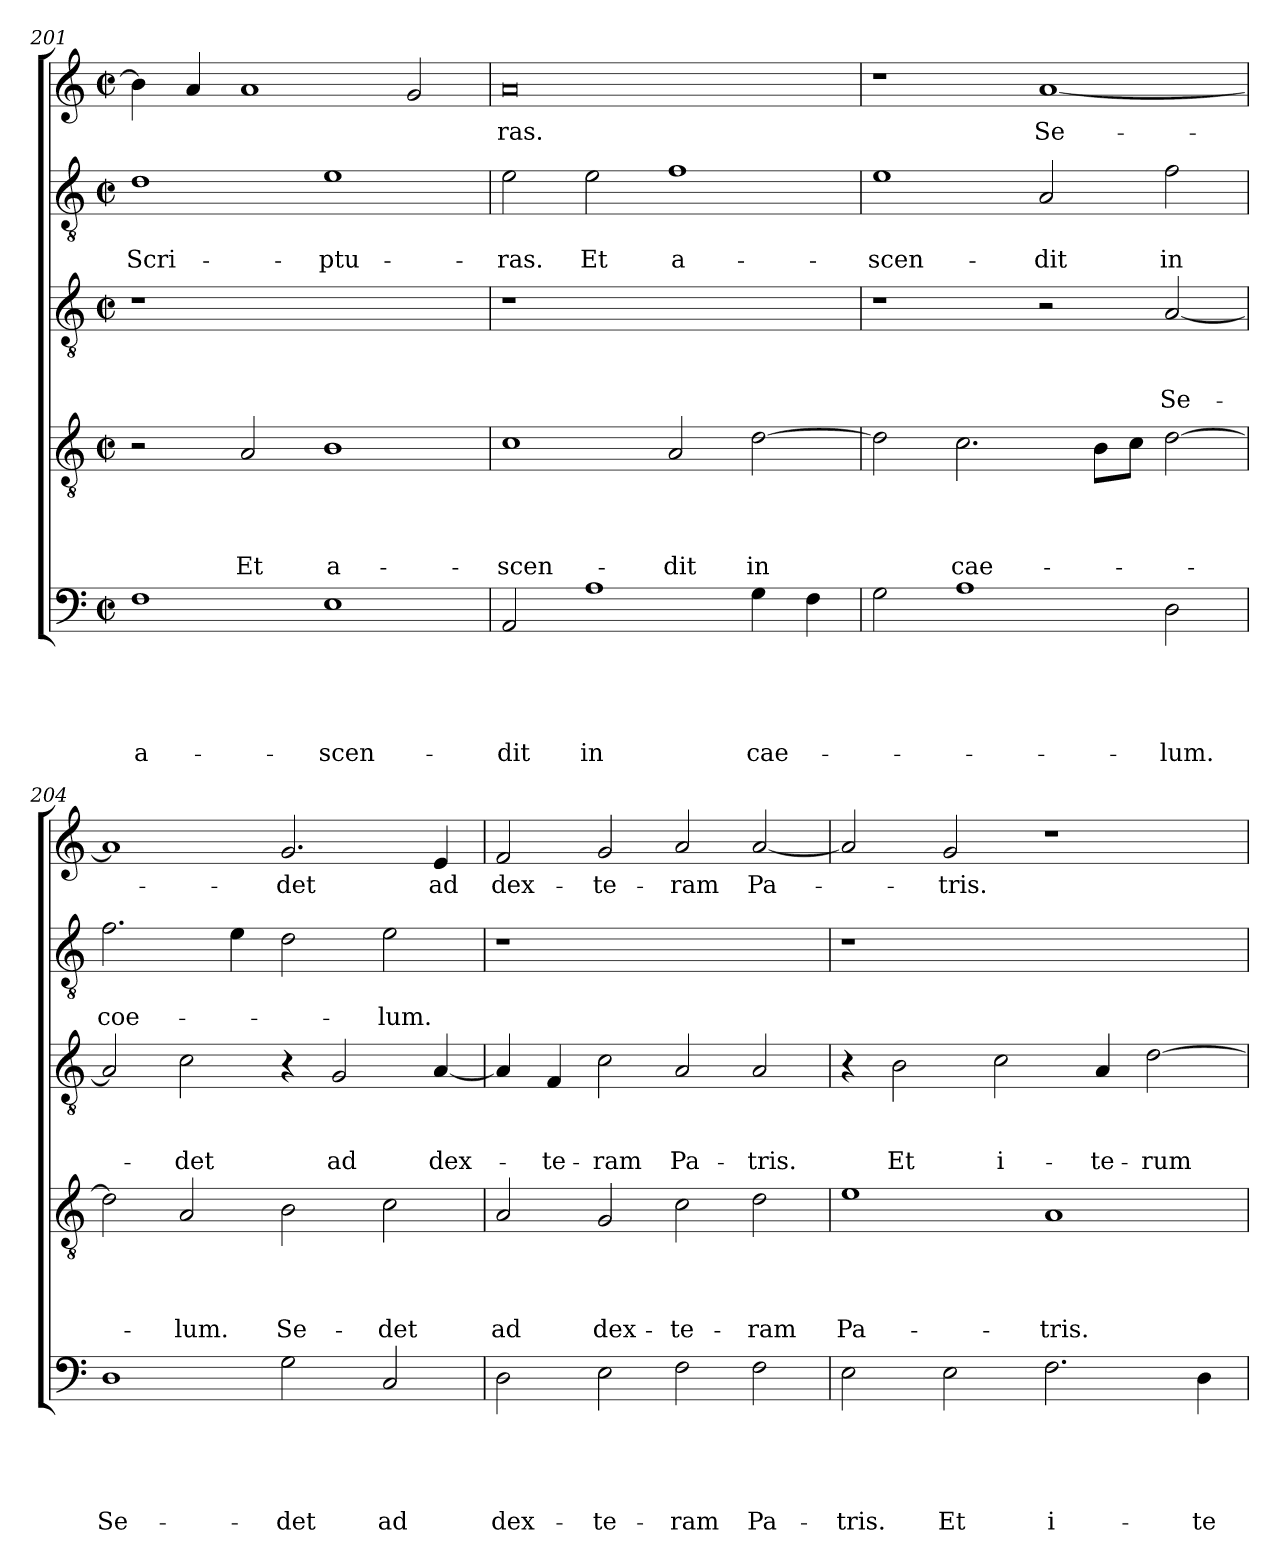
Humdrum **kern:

**kern	**text	**text	**text	**text	**text	**kern	**text	**text	**text	**text	**kern	**text	**text	**text	**kern	**text	**text	**kern	**text
*part5	*part5	*part5	*part5	*part5	*part5	*part4	*part4	*part4	*part4	*part4	*part3	*part3	*part3	*part3	*part2	*part2	*part2	*part1	*part1
*staff5	*staff5	*staff5	*staff5	*staff5	*staff5	*staff4	*staff4	*staff4	*staff4	*staff4	*staff3	*staff3	*staff3	*staff3	*staff2	*staff2	*staff2	*staff1	*staff1
*clefF4	*	*	*	*	*	*clefGv2	*	*	*	*	*clefGv2	*	*	*	*clefGv2	*	*	*clefG2	*
*k[]	*	*	*	*	*	*k[]	*	*	*	*	*k[]	*	*	*	*k[]	*	*	*k[]	*
*C:	*	*	*	*	*	*C:	*	*	*	*	*C:	*	*	*	*C:	*	*	*C:	*
*M2/2	*	*	*	*	*	*M2/2	*	*	*	*	*M2/2	*	*	*	*M2/2	*	*	*M2/2	*
*met(c|)	*	*	*	*	*	*met(c|)	*	*	*	*	*met(c|)	*	*	*	*met(c|)	*	*	*met(c|)	*
=201	=201	=201	=201	=201	=201	=201	=201	=201	=201	=201	=201	=201	=201	=201	=201	=201	=201	=201	=201
1F	.	.	.	.	a-	2r	.	.	.	.	1r	.	.	.	1d	.	Scri-	4b\]	.
.	.	.	.	.	.	.	.	.	.	.	.	.	.	.	.	.	.	4a/	.
.	.	.	.	.	.	2A/	.	.	.	Et	.	.	.	.	.	.	.	1a	.
1E	.	.	.	.	-scen-	1B	.	.	.	a-	1ryy	.	.	.	1e	.	-ptu-	.	.
.	.	.	.	.	.	.	.	.	.	.	.	.	.	.	.	.	.	2g/	.
=202	=202	=202	=202	=202	=202	=202	=202	=202	=202	=202	=202	=202	=202	=202	=202	=202	=202	=202	=202
2AA/	.	.	.	.	-dit	1c	.	.	.	-scen-	1r	.	.	.	2e\	.	-ras.	0a	-ras.
1A	.	.	.	.	in	.	.	.	.	.	.	.	.	.	2e\	.	Et	.	.
.	.	.	.	.	.	2A/	.	.	.	-dit	1ryy	.	.	.	1f	.	a-	.	.
4G\	.	.	.	.	cae-	[2d\	.	.	.	in	.	.	.	.	.	.	.	.	.
4F\	.	.	.	.	.	.	.	.	.	.	.	.	.	.	.	.	.	.	.
!!LO:LB:g=z
=203	=203	=203	=203	=203	=203	=203	=203	=203	=203	=203	=203	=203	=203	=203	=203	=203	=203	=203	=203
2G\	.	.	.	.	.	2d\]	.	.	.	.	1r	.	.	.	1e	.	-scen-	1r	.
1A	.	.	.	.	.	2.c\	.	.	.	cae-	.	.	.	.	.	.	.	.	.
.	.	.	.	.	.	.	.	.	.	.	2r	.	.	.	2A/	.	-dit	[1a	Se-
.	.	.	.	.	.	8B\L	.	.	.	.	.	.	.	.	.	.	.	.	.
.	.	.	.	.	.	8c\J	.	.	.	.	.	.	.	.	.	.	.	.	.
2D\	.	.	.	.	-lum.	[2d\	.	.	.	.	[2A/	.	.	Se-	2f\	.	in	.	.
=204	=204	=204	=204	=204	=204	=204	=204	=204	=204	=204	=204	=204	=204	=204	=204	=204	=204	=204	=204
1D	.	.	.	.	Se-	2d\]	.	.	.	.	2A/]	.	.	.	2.f\	.	coe-	1a]	.
.	.	.	.	.	.	2A/	.	.	.	-lum.	2c\	.	.	-det	.	.	.	.	.
.	.	.	.	.	.	.	.	.	.	.	.	.	.	.	4e\	.	.	.	.
2G\	.	.	.	.	-det	2B\	.	.	.	Se-	4r	.	.	.	2d\	.	.	2.g/	-det
.	.	.	.	.	.	.	.	.	.	.	2G/	.	.	ad	.	.	.	.	.
2C/	.	.	.	.	ad	2c\	.	.	.	-det	.	.	.	.	2e\	.	-lum.	.	.
.	.	.	.	.	.	.	.	.	.	.	[4A/	.	.	dex-	.	.	.	4e/	ad
=205	=205	=205	=205	=205	=205	=205	=205	=205	=205	=205	=205	=205	=205	=205	=205	=205	=205	=205	=205
2D\	.	.	.	.	dex-	2A/	.	.	.	ad	4A/]	.	.	.	1r	.	.	2f/	dex-
.	.	.	.	.	.	.	.	.	.	.	4F/	.	.	-te-	.	.	.	.	.
2E\	.	.	.	.	-te-	2G/	.	.	.	dex-	2c\	.	.	-ram	.	.	.	2g/	-te-
2F\	.	.	.	.	-ram	2c\	.	.	.	-te-	2A/	.	.	Pa-	1ryy	.	.	2a/	-ram
2F\	.	.	.	.	Pa-	2d\	.	.	.	-ram	2A/	.	.	-tris.	.	.	.	[2a/	Pa-
=206	=206	=206	=206	=206	=206	=206	=206	=206	=206	=206	=206	=206	=206	=206	=206	=206	=206	=206	=206
2E\	.	.	.	.	-tris.	1e	.	.	.	Pa-	4r	.	.	.	1r	.	.	2a/]	.
.	.	.	.	.	.	.	.	.	.	.	2B\	.	.	Et	.	.	.	.	.
2E\	.	.	.	.	Et	.	.	.	.	.	.	.	.	.	.	.	.	2g/	-tris.
.	.	.	.	.	.	.	.	.	.	.	2c\	.	.	i-	.	.	.	.	.
2.F\	.	.	.	.	i-	1A	.	.	.	-tris.	.	.	.	.	1ryy	.	.	1r	.
.	.	.	.	.	.	.	.	.	.	.	4A/	.	.	-te-	.	.	.	.	.
.	.	.	.	.	.	.	.	.	.	.	[2d\	.	.	-rum	.	.	.	.	.
4D\	.	.	.	.	-te-	.	.	.	.	.	.	.	.	.	.	.	.	.	.
=	=	=	=	=	=	=	=	=	=	=	=	=	=	=	=	=	=	=	=
*-	*-	*-	*-	*-	*-	*-	*-	*-	*-	*-	*-	*-	*-	*-	*-	*-	*-	*-	*-
